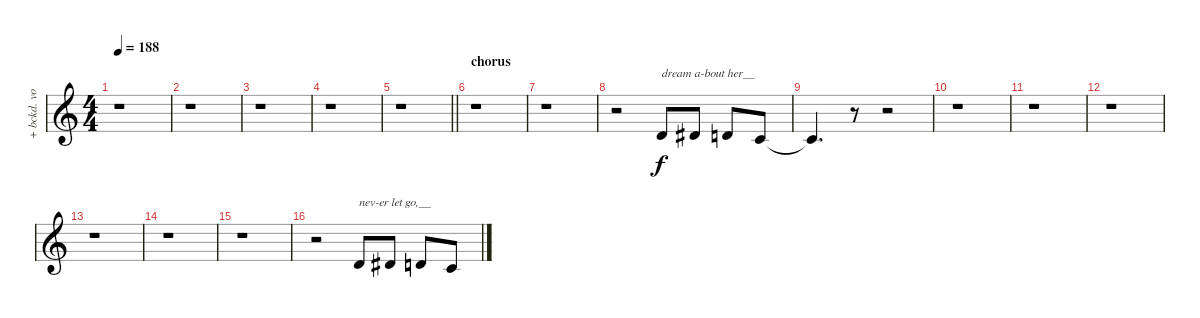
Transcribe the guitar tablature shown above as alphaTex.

\track ("+ bckd. voice." "+ bckd. vo") {instrument trombone}
\staff {score}
\tuning (Eb4 Bb3 Gb3 Db3 Ab2 Eb2) {hide}
\ts (4 4)
\tempo 188
\clef g2
\ks c
r.1{dy f} |
r.1 |
r.1 |
r.1 |
\barLineRight lightlight
r.1 |
\section ("" "chorus")
r.1 |
r.1 |
r.2 4.2.8{txt "dream a-bout her__"} 0.1.8 4.2.8 2.2.8 |
2.2{t}.4{d} r.8 r.2 |
r.1 |
r.1 |
r.1 |
r.1 |
r.1 |
r.1 |
r.2 4.2.8{txt "nev-er let go,__"} 0.1.8 4.2.8 2.2.8
